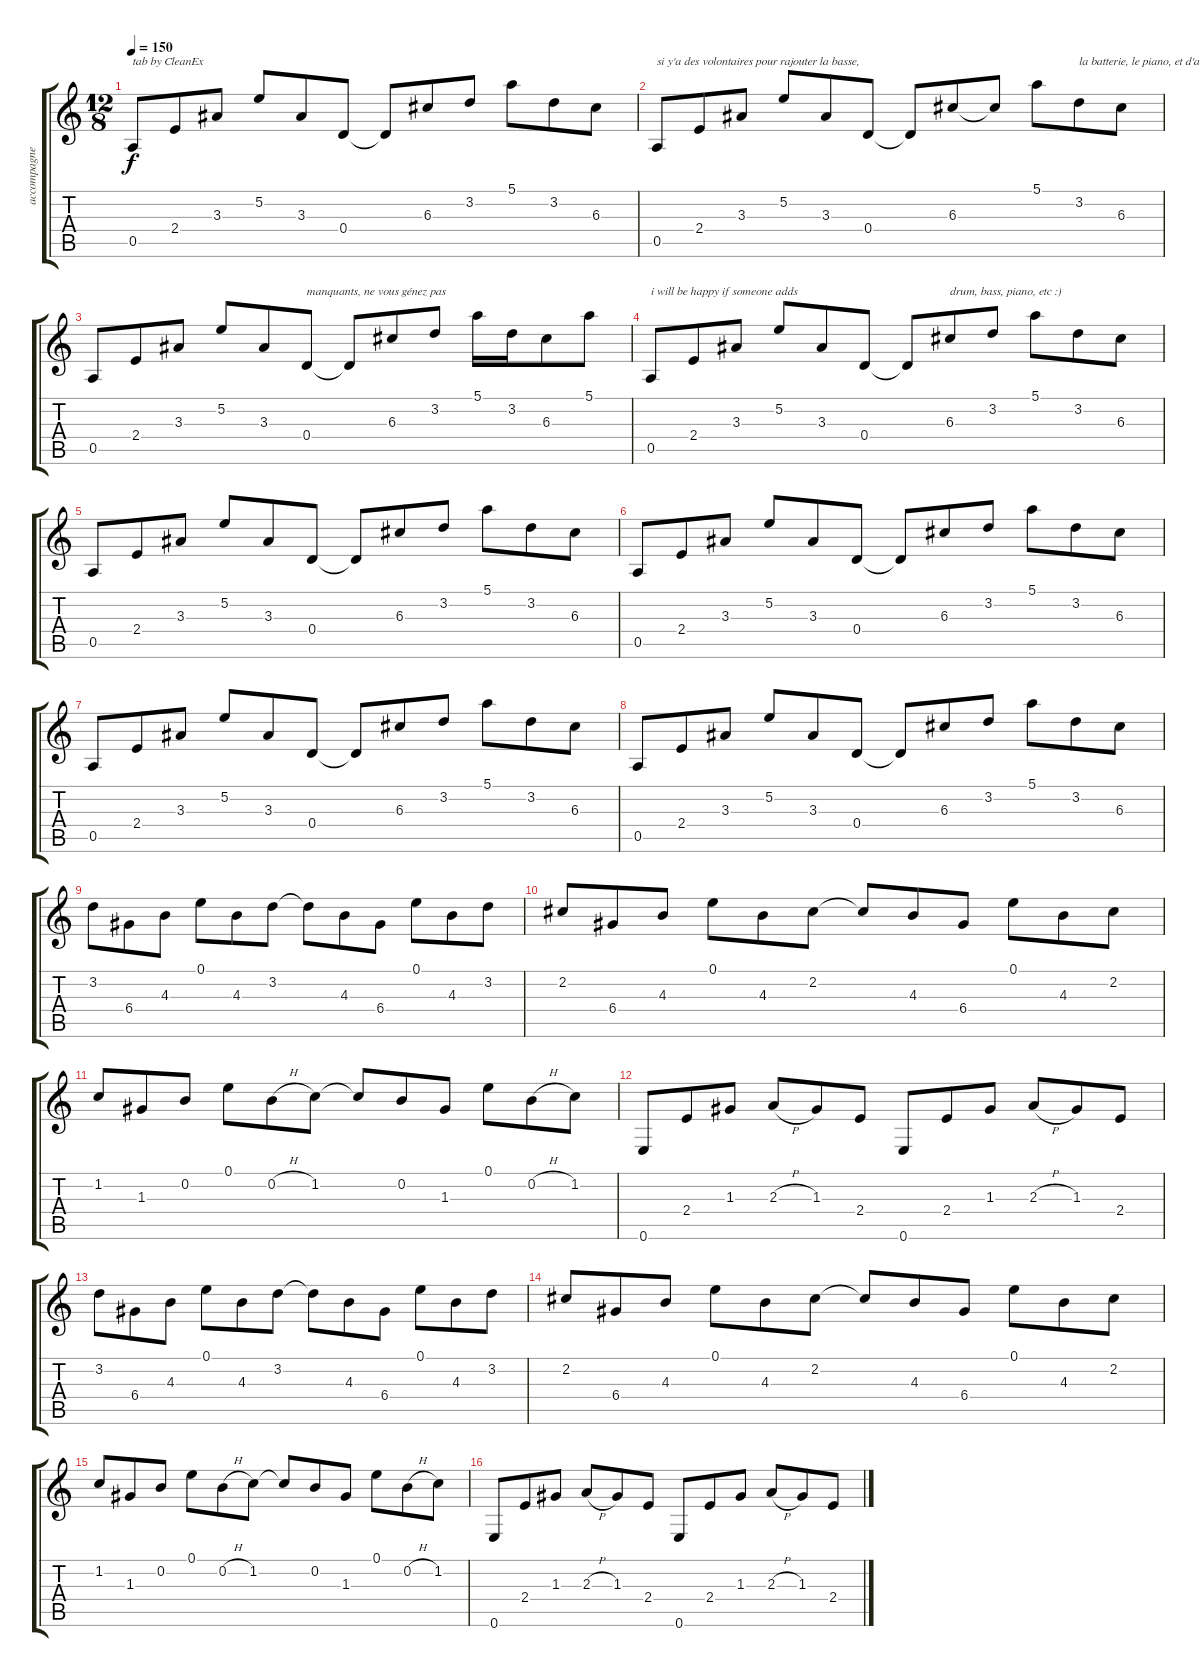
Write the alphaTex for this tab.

\track ("accompagnement" "accompagne") {instrument acousticguitarnylon}
\staff {score tabs}
\tuning (E4 B3 G3 D3 A2 E2) {hide}
\ts (12 8)
\tempo 150
\clef g2
\ks c
0.5.8{txt "tab by CleanEx" dy f instrument acousticguitarnylon} 2.4.8 3.3.8 5.2.8 3.3.8 0.4.8 0.4{t}.8 6.3.8 3.2.8 5.1.8 3.2.8 6.3.8 |
0.5.8{txt "si y'a des volontaires pour rajouter la basse,"} 2.4.8 3.3.8 5.2.8 3.3.8 0.4.8 0.4{t}.8 6.3.8 6.3{t}.8 5.1.8 3.2.8{txt "la batterie, le piano, et d'autres instrus"} 6.3.8 |
0.5.8 2.4.8 3.3.8 5.2.8 3.3.8 0.4.8{txt "manquants, ne vous génez pas"} 0.4{t}.8 6.3.8 3.2.8 5.1.16 3.2.16 6.3.8 5.1.8 |
0.5.8{txt "i will be happy if someone adds"} 2.4.8 3.3.8 5.2.8 3.3.8 0.4.8 0.4{t}.8 6.3.8{txt "drum, bass, piano, etc :)"} 3.2.8 5.1.8 3.2.8 6.3.8 |
0.5.8 2.4.8 3.3.8 5.2.8 3.3.8 0.4.8 0.4{t}.8 6.3.8 3.2.8 5.1.8 3.2.8 6.3.8 |
0.5.8 2.4.8 3.3.8 5.2.8 3.3.8 0.4.8 0.4{t}.8 6.3.8 3.2.8 5.1.8 3.2.8 6.3.8 |
0.5.8 2.4.8 3.3.8 5.2.8 3.3.8 0.4.8 0.4{t}.8 6.3.8 3.2.8 5.1.8 3.2.8 6.3.8 |
0.5.8 2.4.8 3.3.8 5.2.8 3.3.8 0.4.8 0.4{t}.8 6.3.8 3.2.8 5.1.8 3.2.8 6.3.8 |
3.2.8 6.4.8 4.3.8 0.1.8 4.3.8 3.2.8 3.2{t}.8 4.3.8 6.4.8 0.1.8 4.3.8 3.2.8 |
2.2.8 6.4.8 4.3.8 0.1.8 4.3.8 2.2.8 2.2{t}.8 4.3.8 6.4.8 0.1.8 4.3.8 2.2.8 |
1.2.8 1.3.8 0.2.8 0.1.8 0.2{h}.8 1.2.8 1.2{t}.8 0.2.8 1.3.8 0.1.8 0.2{h}.8 1.2.8 |
0.6.8 2.4.8 1.3.8 2.3{h}.8 1.3.8 2.4.8 0.6.8 2.4.8 1.3.8 2.3{h}.8 1.3.8 2.4.8 |
3.2.8 6.4.8 4.3.8 0.1.8 4.3.8 3.2.8 3.2{t}.8 4.3.8 6.4.8 0.1.8 4.3.8 3.2.8 |
2.2.8 6.4.8 4.3.8 0.1.8 4.3.8 2.2.8 2.2{t}.8 4.3.8 6.4.8 0.1.8 4.3.8 2.2.8 |
1.2.8 1.3.8 0.2.8 0.1.8 0.2{h}.8 1.2.8 1.2{t}.8 0.2.8 1.3.8 0.1.8 0.2{h}.8 1.2.8 |
0.6.8 2.4.8 1.3.8 2.3{h}.8 1.3.8 2.4.8 0.6.8 2.4.8 1.3.8 2.3{h}.8 1.3.8 2.4.8
